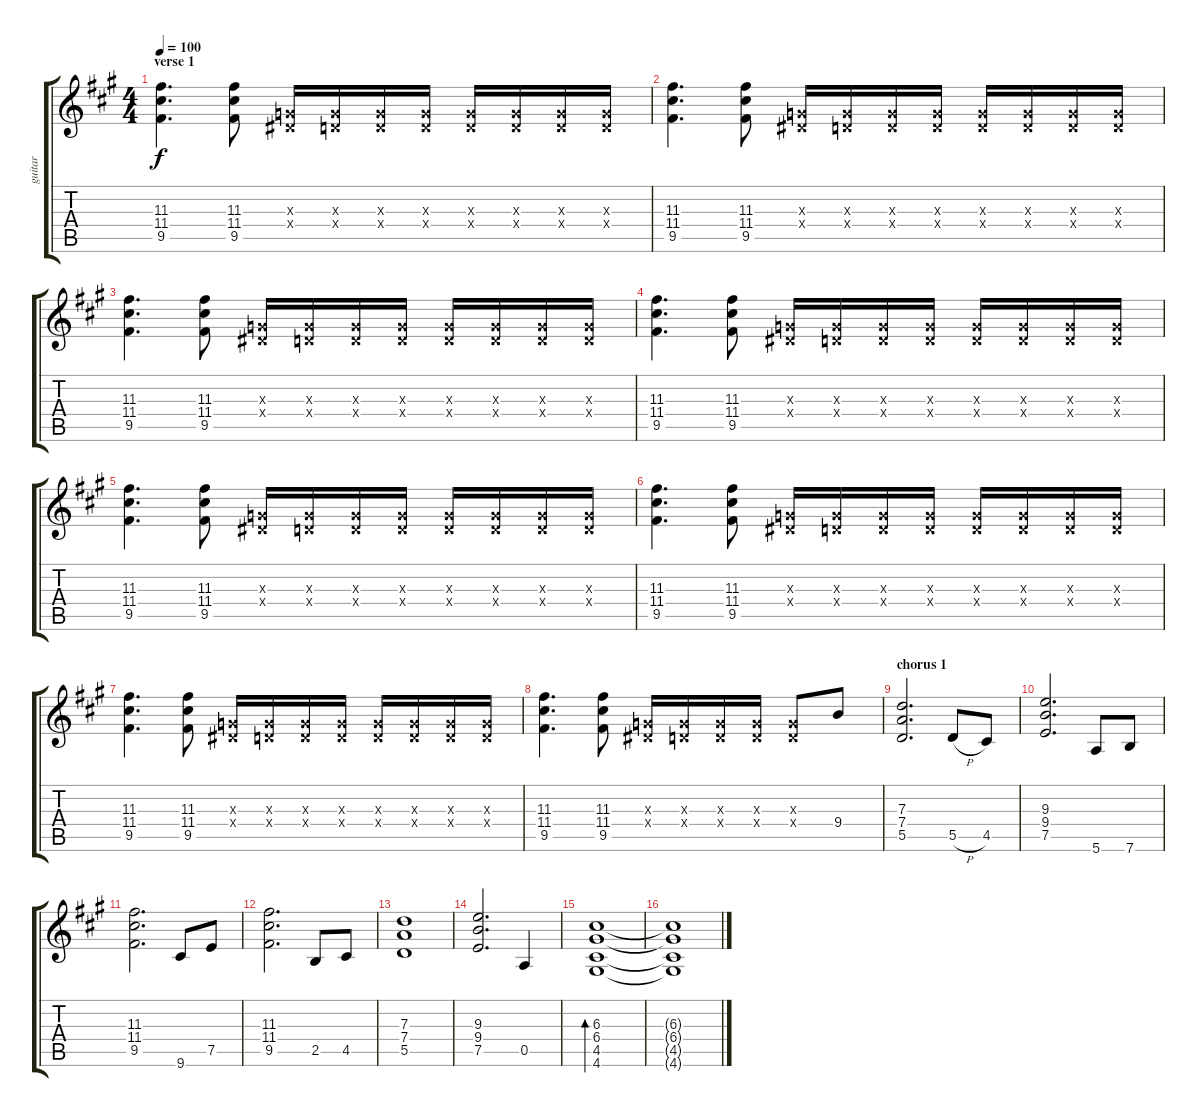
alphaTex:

\track ("guitar" "guitar") {instrument distortionguitar}
\staff {score tabs}
\tuning (E4 B3 G3 D3 A2 E2) {hide}
\ts (4 4)
\section ("" "verse 1")
\tempo 100
\clef g2
\ks a
(11.3 11.4 9.5).4{d dy f} (11.3 11.4 9.5).8 (0.3{x} 1.4{x}).16 (0.3{x} 0.4{x}).16 (0.3{x} 0.4{x}).16 (0.3{x} 0.4{x}).16 (0.3{x} 0.4{x}).16 (0.3{x} 0.4{x}).16 (0.3{x} 0.4{x}).16 (0.3{x} 0.4{x}).16 |
(11.3 11.4 9.5).4{d} (11.3 11.4 9.5).8 (0.3{x} 1.4{x}).16 (0.3{x} 0.4{x}).16 (0.3{x} 0.4{x}).16 (0.3{x} 0.4{x}).16 (0.3{x} 0.4{x}).16 (0.3{x} 0.4{x}).16 (0.3{x} 0.4{x}).16 (0.3{x} 0.4{x}).16 |
(11.3 11.4 9.5).4{d} (11.3 11.4 9.5).8 (0.3{x} 1.4{x}).16 (0.3{x} 0.4{x}).16 (0.3{x} 0.4{x}).16 (0.3{x} 0.4{x}).16 (0.3{x} 0.4{x}).16 (0.3{x} 0.4{x}).16 (0.3{x} 0.4{x}).16 (0.3{x} 0.4{x}).16 |
(11.3 11.4 9.5).4{d} (11.3 11.4 9.5).8 (0.3{x} 1.4{x}).16 (0.3{x} 0.4{x}).16 (0.3{x} 0.4{x}).16 (0.3{x} 0.4{x}).16 (0.3{x} 0.4{x}).16 (0.3{x} 0.4{x}).16 (0.3{x} 0.4{x}).16 (0.3{x} 0.4{x}).16 |
(11.3 11.4 9.5).4{d} (11.3 11.4 9.5).8 (0.3{x} 1.4{x}).16 (0.3{x} 0.4{x}).16 (0.3{x} 0.4{x}).16 (0.3{x} 0.4{x}).16 (0.3{x} 0.4{x}).16 (0.3{x} 0.4{x}).16 (0.3{x} 0.4{x}).16 (0.3{x} 0.4{x}).16 |
(11.3 11.4 9.5).4{d} (11.3 11.4 9.5).8 (0.3{x} 1.4{x}).16 (0.3{x} 0.4{x}).16 (0.3{x} 0.4{x}).16 (0.3{x} 0.4{x}).16 (0.3{x} 0.4{x}).16 (0.3{x} 0.4{x}).16 (0.3{x} 0.4{x}).16 (0.3{x} 0.4{x}).16 |
(11.3 11.4 9.5).4{d} (11.3 11.4 9.5).8 (0.3{x} 1.4{x}).16 (0.3{x} 0.4{x}).16 (0.3{x} 0.4{x}).16 (0.3{x} 0.4{x}).16 (0.3{x} 0.4{x}).16 (0.3{x} 0.4{x}).16 (0.3{x} 0.4{x}).16 (0.3{x} 0.4{x}).16 |
(11.3 11.4 9.5).4{d} (11.3 11.4 9.5).8 (0.3{x} 1.4{x}).16 (0.3{x} 0.4{x}).16 (0.3{x} 0.4{x}).16 (0.3{x} 0.4{x}).16 (0.3{x} 0.4{x}).8 9.4.8 |
\section ("" "chorus 1")
(7.3 7.4 5.5).2{d} 5.5{h}.8 4.5.8 |
(9.3 9.4 7.5).2{d} 5.6.8 7.6.8 |
(11.3 11.4 9.5).2{d} 9.6.8 7.5.8 |
(11.3 11.4 9.5).2{d} 2.5.8 4.5.8 |
(7.3 7.4 5.5).1 |
(9.3 9.4 7.5).2{d} 0.5.4 |
(6.3 6.4 4.5 4.6).1{bd 60} |
(6.3{t} 6.4{t} 4.5{t} 4.6{t}).1
